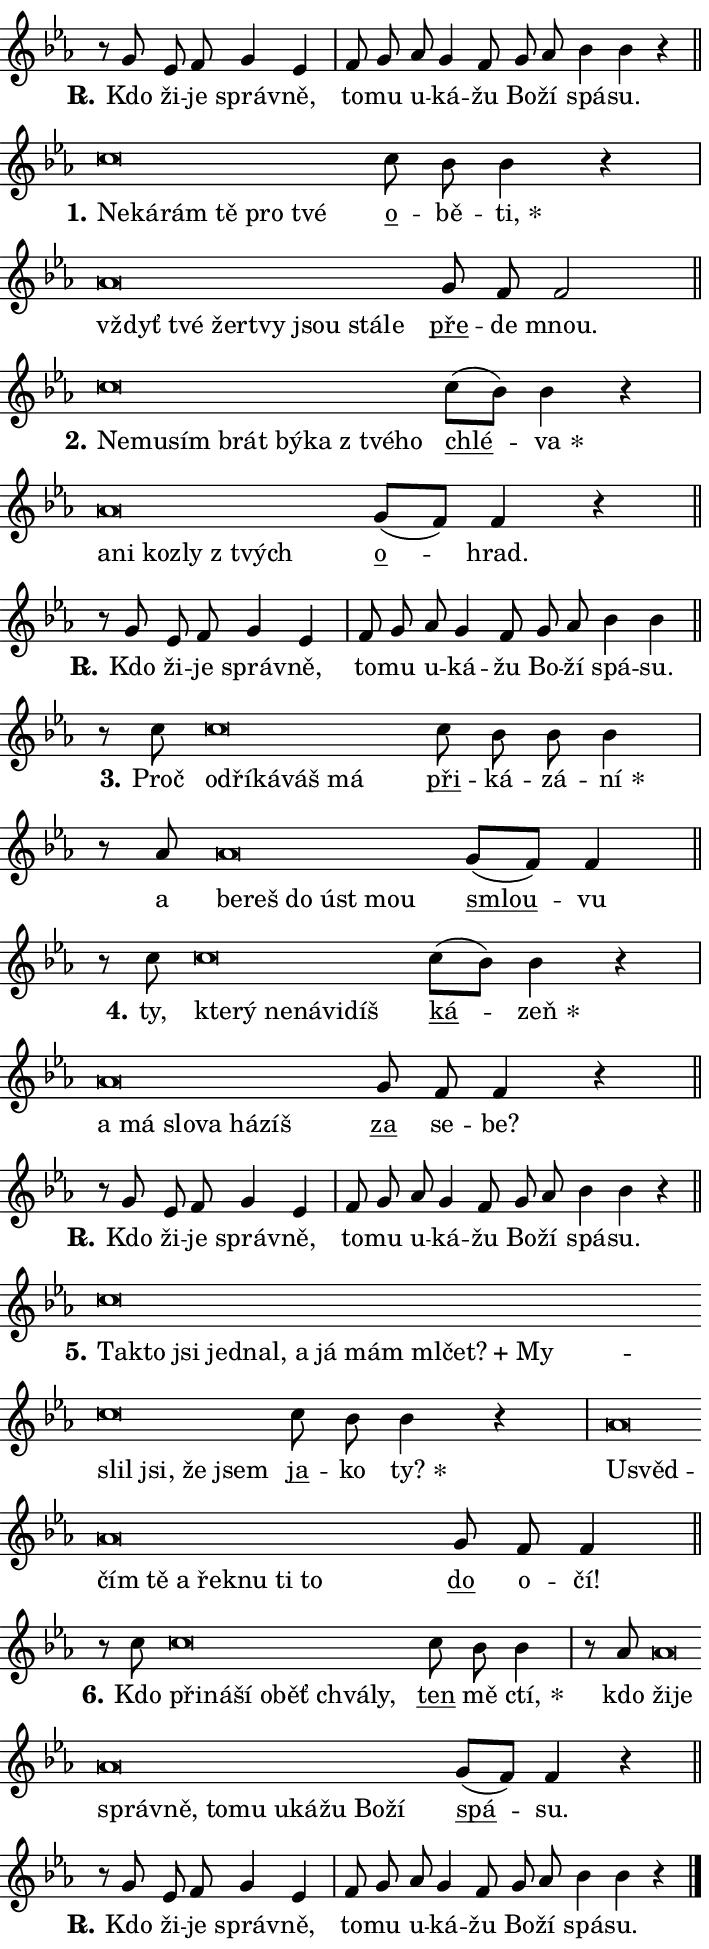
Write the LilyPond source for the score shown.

\version "2.24.0"
\header { tagline = "" }
\paper {
  indent = 0\cm
  top-margin = 0\cm
  right-margin = 0.13\cm % to fit lyric hyphens
  bottom-margin = 0\cm
  left-margin = 0\cm
  paper-width = 12\cm
  page-breaking = #ly:one-page-breaking
  system-system-spacing.basic-distance = #11
  score-system-spacing.basic-distance = #11
  ragged-last = ##f
}


%% Author: Thomas Morley
%% https://lists.gnu.org/archive/html/lilypond-user/2020-05/msg00002.html
#(define (line-position grob)
"Returns position of @var[grob} in current system:
   @code{'start}, if at first time-step
   @code{'end}, if at last time-step
   @code{'middle} otherwise
"
  (let* ((col (ly:item-get-column grob))
         (ln (ly:grob-object col 'left-neighbor))
         (rn (ly:grob-object col 'right-neighbor))
         (col-to-check-left (if (ly:grob? ln) ln col))
         (col-to-check-right (if (ly:grob? rn) rn col))
         (break-dir-left
           (and
             (ly:grob-property col-to-check-left 'non-musical #f)
             (ly:item-break-dir col-to-check-left)))
         (break-dir-right
           (and
             (ly:grob-property col-to-check-right 'non-musical #f)
             (ly:item-break-dir col-to-check-right))))
        (cond ((eqv? 1 break-dir-left) 'start)
              ((eqv? -1 break-dir-right) 'end)
              (else 'middle))))

#(define (tranparent-at-line-position vctor)
  (lambda (grob)
  "Relying on @code{line-position} select the relevant enry from @var{vctor}.
Used to determine transparency,"
    (case (line-position grob)
      ((end) (not (vector-ref vctor 0)))
      ((middle) (not (vector-ref vctor 1)))
      ((start) (not (vector-ref vctor 2))))))

noteHeadBreakVisibility =
#(define-music-function (break-visibility)(vector?)
"Makes @code{NoteHead}s transparent relying on @var{break-visibility}"
#{
  \override NoteHead.transparent =
    #(tranparent-at-line-position break-visibility)
#})

#(define delete-ledgers-for-transparent-note-heads
  (lambda (grob)
    "Reads whether a @code{NoteHead} is transparent.
If so this @code{NoteHead} is removed from @code{'note-heads} from
@var{grob}, which is supposed to be @code{LedgerLineSpanner}.
As a result ledgers are not printed for this @code{NoteHead}"
    (let* ((nhds-array (ly:grob-object grob 'note-heads))
           (nhds-list
             (if (ly:grob-array? nhds-array)
                 (ly:grob-array->list nhds-array)
                 '()))
           ;; Relies on the transparent-property being done before
           ;; Staff.LedgerLineSpanner.after-line-breaking is executed.
           ;; This is fragile ...
           (to-keep
             (remove
               (lambda (nhd)
                 (ly:grob-property nhd 'transparent #f))
               nhds-list)))
      ;; TODO find a better method to iterate over grob-arrays, similiar
      ;; to filter/remove etc for lists
      ;; For now rebuilt from scratch
      (set! (ly:grob-object grob 'note-heads)  '())
      (for-each
        (lambda (nhd)
          (ly:pointer-group-interface::add-grob grob 'note-heads nhd))
        to-keep))))

squashNotes = {
  \override NoteHead.X-extent = #'(-0.2 . 0.2)
  \override NoteHead.Y-extent = #'(-0.75 . 0)
  \override NoteHead.stencil =
    #(lambda (grob)
       (let ((pos (ly:grob-property grob 'staff-position)))
         (begin
           (if (< pos -7) (display "ERROR: Lower brevis then expected\n") (display ""))
           (if (<= pos -6) ly:text-interface::print ly:note-head::print))))
}
unSquashNotes = {
  \revert NoteHead.X-extent
  \revert NoteHead.Y-extent
  \revert NoteHead.stencil
}

hideNotes = \noteHeadBreakVisibility #begin-of-line-visible
unHideNotes = \noteHeadBreakVisibility #all-visible

% work-around for resetting accidentals
% https://lilypond.org/doc/v2.23/Documentation/notation/displaying-rhythms#unmetered-music
cadenzaMeasure = {
  \cadenzaOff
  \partial 1024 s1024
  \cadenzaOn
}

#(define-markup-command (accent layout props text) (markup?)
  "Underline accented syllable"
  (interpret-markup layout props
    #{\markup \override #'(offset . 4.3) \underline { #text }#}))

responsum = \markup \concat {
  "R" \hspace #-1.05 \path #0.1 #'((moveto 0 0.07) (lineto 0.9 0.8)) \hspace #0.05 "."
}

spaceSize = #0.6828661417322834 % exact space size for TeX Gyre Schola

\layout {
  \context {
    \Staff
    \remove "Time_signature_engraver"
    \override LedgerLineSpanner.after-line-breaking = #delete-ledgers-for-transparent-note-heads
  }
  \context {
    \Lyrics {
      \override LyricSpace.minimum-distance = \spaceSize
      \override LyricText.font-name = #"TeX Gyre Schola"
      \override LyricText.font-size = 1
      \override StanzaNumber.font-name = #"TeX Gyre Schola Bold"
      \override StanzaNumber.font-size = 1
    }
  }
  \context {
    \Score 
    \override NoteHead.text =
      #(lambda (grob) 
        (let ((pos (ly:grob-property grob 'staff-position)))
          #{\markup {
            \combine
              \halign #-0.55 \raise #(if (= pos -6) 0 0.5) \override #'(thickness . 2) \draw-line #'(3.2 . 0)
              \musicglyph "noteheads.sM1"
          }#}))
  }
}

% magnetic-lyrics.ily
%
%   written by
%     Jean Abou Samra <jean@abou-samra.fr>
%     Werner Lemberg <wl@gnu.org>
%
%   adapted by
%     Jiri Hon <jiri.hon@gmail.com>
%
% Version 2022-Apr-15

% https://www.mail-archive.com/lilypond-user@gnu.org/msg149350.html

#(define (Left_hyphen_pointer_engraver context)
   "Collect syllable-hyphen-syllable occurrences in lyrics and store
them in properties.  This engraver only looks to the left.  For
example, if the lyrics input is @code{foo -- bar}, it does the
following.

@itemize @bullet
@item
Set the @code{text} property of the @code{LyricHyphen} grob between
@q{foo} and @q{bar} to @code{foo}.

@item
Set the @code{left-hyphen} property of the @code{LyricText} grob with
text @q{foo} to the @code{LyricHyphen} grob between @q{foo} and
@q{bar}.
@end itemize

Use this auxiliary engraver in combination with the
@code{lyric-@/text::@/apply-@/magnetic-@/offset!} hook."
   (let ((hyphen #f)
         (text #f))
     (make-engraver
      (acknowledgers
       ((lyric-syllable-interface engraver grob source-engraver)
        (set! text grob)))
      (end-acknowledgers
       ((lyric-hyphen-interface engraver grob source-engraver)
        ;(when (not (grob::has-interface grob 'lyric-space-interface))
          (set! hyphen grob)));)
      ((stop-translation-timestep engraver)
       (when (and text hyphen)
         (ly:grob-set-object! text 'left-hyphen hyphen))
       (set! text #f)
       (set! hyphen #f)))))

#(define (lyric-text::apply-magnetic-offset! grob)
   "If the space between two syllables is less than the value in
property @code{LyricText@/.details@/.squash-threshold}, move the right
syllable to the left so that it gets concatenated with the left
syllable.

Use this function as a hook for
@code{LyricText@/.after-@/line-@/breaking} if the
@code{Left_@/hyphen_@/pointer_@/engraver} is active."
   (let ((hyphen (ly:grob-object grob 'left-hyphen #f)))
     (when hyphen
       (let ((left-text (ly:spanner-bound hyphen LEFT)))
         (when (grob::has-interface left-text 'lyric-syllable-interface)
           (let* ((common (ly:grob-common-refpoint grob left-text X))
                  (this-x-ext (ly:grob-extent grob common X))
                  (left-x-ext
                   (begin
                     ;; Trigger magnetism for left-text.
                     (ly:grob-property left-text 'after-line-breaking)
                     (ly:grob-extent left-text common X)))
                  ;; `delta` is the gap width between two syllables.
                  (delta (- (interval-start this-x-ext)
                            (interval-end left-x-ext)))
                  (details (ly:grob-property grob 'details))
                  (threshold (assoc-get 'squash-threshold details 0.2)))
             (when (< delta threshold)
               (let* (;; We have to manipulate the input text so that
                      ;; ligatures crossing syllable boundaries are not
                      ;; disabled.  For languages based on the Latin
                      ;; script this is essentially a beautification.
                      ;; However, for non-Western scripts it can be a
                      ;; necessity.
                      (lt (ly:grob-property left-text 'text))
                      (rt (ly:grob-property grob 'text))
                      (is-space (grob::has-interface hyphen 'lyric-space-interface))
                      (space (if is-space " " ""))
                      (extra-delta (if is-space spaceSize 0))
                      ;; Append new syllable.
                      (ltrt-space (if (and (string? lt) (string? rt))
                                (string-append lt space rt)
                                (make-concat-markup (list lt space rt))))
                      ;; Right-align `ltrt` to the right side.
                      (ltrt-space-markup (grob-interpret-markup
                               grob
                               (make-translate-markup
                                (cons (interval-length this-x-ext) 0)
                                (make-right-align-markup ltrt-space)))))
                 (begin
                   ;; Don't print `left-text`.
                   (ly:grob-set-property! left-text 'stencil #f)
                   ;; Set text and stencil (which holds all collected
                   ;; syllables so far) and shift it to the left.
                   (ly:grob-set-property! grob 'text ltrt-space)
                   (ly:grob-set-property! grob 'stencil ltrt-space-markup)
                   (ly:grob-translate-axis! grob (- (- delta extra-delta)) X))))))))))


#(define (lyric-hyphen::displace-bounds-first grob)
   ;; Make very sure this callback isn't triggered too early.
   (let ((left (ly:spanner-bound grob LEFT))
         (right (ly:spanner-bound grob RIGHT)))
     (ly:grob-property left 'after-line-breaking)
     (ly:grob-property right 'after-line-breaking)
     (ly:lyric-hyphen::print grob)))

squashThreshold = #0.4

\layout {
  \context {
    \Lyrics
    \consists #Left_hyphen_pointer_engraver
    \override LyricText.after-line-breaking =
      #lyric-text::apply-magnetic-offset!
    \override LyricHyphen.stencil = #lyric-hyphen::displace-bounds-first
    \override LyricText.details.squash-threshold = \squashThreshold
    \override LyricHyphen.minimum-distance = 0
    \override LyricHyphen.minimum-length = \squashThreshold
  }
}

squashText = \override LyricText.details.squash-threshold = 9999
unSquashText = \override LyricText.details.squash-threshold = \squashThreshold

leftText = \override LyricText.self-alignment-X = #LEFT
unLeftText = \revert LyricText.self-alignment-X

starOffset = #(lambda (grob) 
                (let ((x_offset (ly:self-alignment-interface::aligned-on-x-parent grob)))
                  (if (= x_offset 0) 0 (+ x_offset 1.2))))

star = #(define-music-function (syllable)(string?)
"Append star separator at the end of a syllable"
#{
  \once \override LyricText.X-offset = #starOffset
  \lyricmode { \markup {
    #syllable
    \override #'((font-name . "TeX Gyre Schola Bold")) \hspace #0.2 \lower #0.65 \larger "*"
  } }
#})

starAccent = #(define-music-function (syllable)(string?)
"Append star separator at the end of a syllable and make accent"
#{
  \once \override LyricText.X-offset = #starOffset
  \lyricmode { \markup {
    \accent #syllable
    \override #'((font-name . "TeX Gyre Schola Bold")) \hspace #0.2 \lower #0.65 \larger "*"
  } }
#})

breath = #(define-music-function (syllable)(string?)
"Append breathing indicator at the end of a syllable"
#{
  \lyricmode { \markup { #syllable "+" } }
#})

optionalBreath = #(define-music-function (syllable)(string?)
"Append optional breathing indicator at the end of a syllable"
#{
  \lyricmode { \markup { #syllable "(+)" } }
#})


\score {
    <<
        \new Voice = "melody" { \cadenzaOn \key es \major \relative { r8 g' es f g4 es \cadenzaMeasure \bar "|" f8 g \bar "" as g4 f8 \bar "" g as \bar "" bes4 bes r \cadenzaMeasure \bar "||" \break } }
        \new Lyrics \lyricsto "melody" { \lyricmode { \set stanza = \responsum
Kdo ži -- je správ -- ně, to -- mu u -- ká -- žu Bo -- ží spá -- su. } }
    >>
    \layout {}
}

\score {
    <<
        \new Voice = "melody" { \cadenzaOn \key es \major \relative { \squashNotes c''\breve*1/16 \hideNotes \breve*1/16 \bar "" \breve*1/16 \bar "" \breve*1/16 \bar "" \breve*1/16 \breve*1/16 \bar "" \unHideNotes \unSquashNotes \bar "" c8 bes bes4 r \cadenzaMeasure \bar "|" \squashNotes as\breve*1/16 \hideNotes \breve*1/16 \bar "" \breve*1/16 \bar "" \breve*1/16 \bar "" \breve*1/16 \bar "" \breve*1/16 \breve*1/16 \bar "" \unHideNotes \unSquashNotes \bar "" g8 f f2 \cadenzaMeasure \bar "||" \break } }
        \new Lyrics \lyricsto "melody" { \lyricmode { \set stanza = "1."
\leftText Ne -- \squashText ká -- rám tě pro tvé \unLeftText \unSquashText \markup \accent o -- bě -- \star ti, \leftText vždyť \squashText tvé žer -- tvy jsou stá -- le \unLeftText \unSquashText \markup \accent pře -- de mnou. } }
    >>
    \layout {}
}

\score {
    <<
        \new Voice = "melody" { \cadenzaOn \key es \major \relative { \squashNotes c''\breve*1/16 \hideNotes \breve*1/16 \bar "" \breve*1/16 \bar "" \breve*1/16 \bar "" \breve*1/16 \bar "" \breve*1/16 \bar "" \breve*1/16 \breve*1/16 \bar "" \unHideNotes \unSquashNotes \bar "" c8[( bes)] bes4 r \cadenzaMeasure \bar "|" \squashNotes as\breve*1/16 \hideNotes \breve*1/16 \bar "" \breve*1/16 \bar "" \breve*1/16 \breve*1/16 \bar "" \unHideNotes \unSquashNotes \bar "" g8[( f)] f4 r \cadenzaMeasure \bar "||" \break } }
        \new Lyrics \lyricsto "melody" { \lyricmode { \set stanza = "2."
\leftText Ne -- \squashText mu -- sím brát bý -- ka "z tvé" -- ho \unLeftText \unSquashText \markup \accent chlé -- \star va \leftText a -- \squashText ni koz -- ly "z tvých" \unLeftText \unSquashText \markup \accent o -- hrad. } }
    >>
    \layout {}
}

\score {
    <<
        \new Voice = "melody" { \cadenzaOn \key es \major \relative { r8 g' es f g4 es \cadenzaMeasure \bar "|" f8 g \bar "" as g4 f8 \bar "" g as \bar "" bes4 bes \cadenzaMeasure \bar "||" \break } }
        \new Lyrics \lyricsto "melody" { \lyricmode { \set stanza = \responsum
Kdo ži -- je správ -- ně, to -- mu u -- ká -- žu Bo -- ží spá -- su. } }
    >>
    \layout {}
}

\score {
    <<
        \new Voice = "melody" { \cadenzaOn \key es \major \relative { r8 c'' \squashNotes c\breve*1/16 \hideNotes \breve*1/16 \bar "" \breve*1/16 \bar "" \breve*1/16 \breve*1/16 \bar "" \unHideNotes \unSquashNotes \bar "" c8 bes bes bes4 \cadenzaMeasure \bar "|" r8 as \squashNotes as\breve*1/16 \hideNotes \breve*1/16 \bar "" \breve*1/16 \bar "" \breve*1/16 \breve*1/16 \bar "" \unHideNotes \unSquashNotes \bar "" g8[( f)] f4 \cadenzaMeasure \bar "||" \break } }
        \new Lyrics \lyricsto "melody" { \lyricmode { \set stanza = "3."
Proč \leftText od -- \squashText ří -- ká -- váš má \unLeftText \unSquashText \markup \accent při -- ká -- zá -- \star ní a \leftText be -- \squashText reš do úst mou \unLeftText \unSquashText \markup \accent smlou -- vu } }
    >>
    \layout {}
}

\score {
    <<
        \new Voice = "melody" { \cadenzaOn \key es \major \relative { r8 c'' \squashNotes c\breve*1/16 \hideNotes \breve*1/16 \bar "" \breve*1/16 \bar "" \breve*1/16 \bar "" \breve*1/16 \breve*1/16 \bar "" \unHideNotes \unSquashNotes \bar "" c8[( bes)] bes4 r \cadenzaMeasure \bar "|" \squashNotes as\breve*1/16 \hideNotes \breve*1/16 \bar "" \breve*1/16 \bar "" \breve*1/16 \bar "" \breve*1/16 \breve*1/16 \bar "" \unHideNotes \unSquashNotes \bar "" g8 f f4 r \cadenzaMeasure \bar "||" \break } }
        \new Lyrics \lyricsto "melody" { \lyricmode { \set stanza = "4."
ty, \leftText kte -- \squashText rý ne -- ná -- vi -- díš \unLeftText \unSquashText \markup \accent ká -- \star zeň \leftText a \squashText má slo -- va há -- zíš \unLeftText \unSquashText \markup \accent za se -- be? } }
    >>
    \layout {}
}

\score {
    <<
        \new Voice = "melody" { \cadenzaOn \key es \major \relative { r8 g' es f g4 es \cadenzaMeasure \bar "|" f8 g \bar "" as g4 f8 \bar "" g as \bar "" bes4 bes r \cadenzaMeasure \bar "||" \break } }
        \new Lyrics \lyricsto "melody" { \lyricmode { \set stanza = \responsum
Kdo ži -- je správ -- ně, to -- mu u -- ká -- žu Bo -- ží spá -- su. } }
    >>
    \layout {}
}

\score {
    <<
        \new Voice = "melody" { \cadenzaOn \key es \major \relative { \squashNotes c''\breve*1/16 \hideNotes \breve*1/16 \bar "" \breve*1/16 \bar "" \breve*1/16 \bar "" \breve*1/16 \bar "" \breve*1/16 \bar "" \breve*1/16 \bar "" \breve*1/16 \bar "" \breve*1/16 \bar "" \breve*1/16 \bar "" \breve*1/16 \bar "" \breve*1/16 \bar "" \breve*1/16 \bar "" \breve*1/16 \breve*1/16 \bar "" \unHideNotes \unSquashNotes \bar "" c8 bes bes4 r \cadenzaMeasure \bar "|" \squashNotes as\breve*1/16 \hideNotes \breve*1/16 \bar "" \breve*1/16 \bar "" \breve*1/16 \bar "" \breve*1/16 \bar "" \breve*1/16 \bar "" \breve*1/16 \bar "" \breve*1/16 \breve*1/16 \bar "" \unHideNotes \unSquashNotes \bar "" g8 f f4 \cadenzaMeasure \bar "||" \break } }
        \new Lyrics \lyricsto "melody" { \lyricmode { \set stanza = "5."
\leftText Tak -- \squashText to jsi jed -- nal, a já mám ml -- \breath "čet?" My -- slil jsi, že jsem \unLeftText \unSquashText \markup \accent ja -- ko \star ty? \leftText U -- \squashText svěd -- čím tě a řek -- nu ti to \unLeftText \unSquashText \markup \accent do o -- čí! } }
    >>
    \layout {}
}

\score {
    <<
        \new Voice = "melody" { \cadenzaOn \key es \major \relative { r8 c'' \squashNotes c\breve*1/16 \hideNotes \breve*1/16 \bar "" \breve*1/16 \bar "" \breve*1/16 \bar "" \breve*1/16 \bar "" \breve*1/16 \breve*1/16 \bar "" \unHideNotes \unSquashNotes \bar "" c8 bes bes4 \cadenzaMeasure \bar "|" r8 as \squashNotes as\breve*1/16 \hideNotes \breve*1/16 \bar "" \breve*1/16 \bar "" \breve*1/16 \bar "" \breve*1/16 \bar "" \breve*1/16 \bar "" \breve*1/16 \bar "" \breve*1/16 \bar "" \breve*1/16 \bar "" \breve*1/16 \breve*1/16 \bar "" \unHideNotes \unSquashNotes \bar "" g8[( f)] f4 r \cadenzaMeasure \bar "||" \break } }
        \new Lyrics \lyricsto "melody" { \lyricmode { \set stanza = "6."
Kdo \leftText při -- \squashText ná -- ší o -- běť chvá -- ly, \unLeftText \unSquashText \markup \accent ten mě \star ctí, kdo \leftText ži -- \squashText je správ -- ně, to -- mu u -- ká -- žu Bo -- ží \unLeftText \unSquashText \markup \accent spá -- su. } }
    >>
    \layout {}
}

\score {
    <<
        \new Voice = "melody" { \cadenzaOn \key es \major \relative { r8 g' es f g4 es \cadenzaMeasure \bar "|" f8 g \bar "" as g4 f8 \bar "" g as \bar "" bes4 bes r \cadenzaMeasure \bar "||" \break } \bar "|." }
        \new Lyrics \lyricsto "melody" { \lyricmode { \set stanza = \responsum
Kdo ži -- je správ -- ně, to -- mu u -- ká -- žu Bo -- ží spá -- su. } }
    >>
    \layout {}
}
